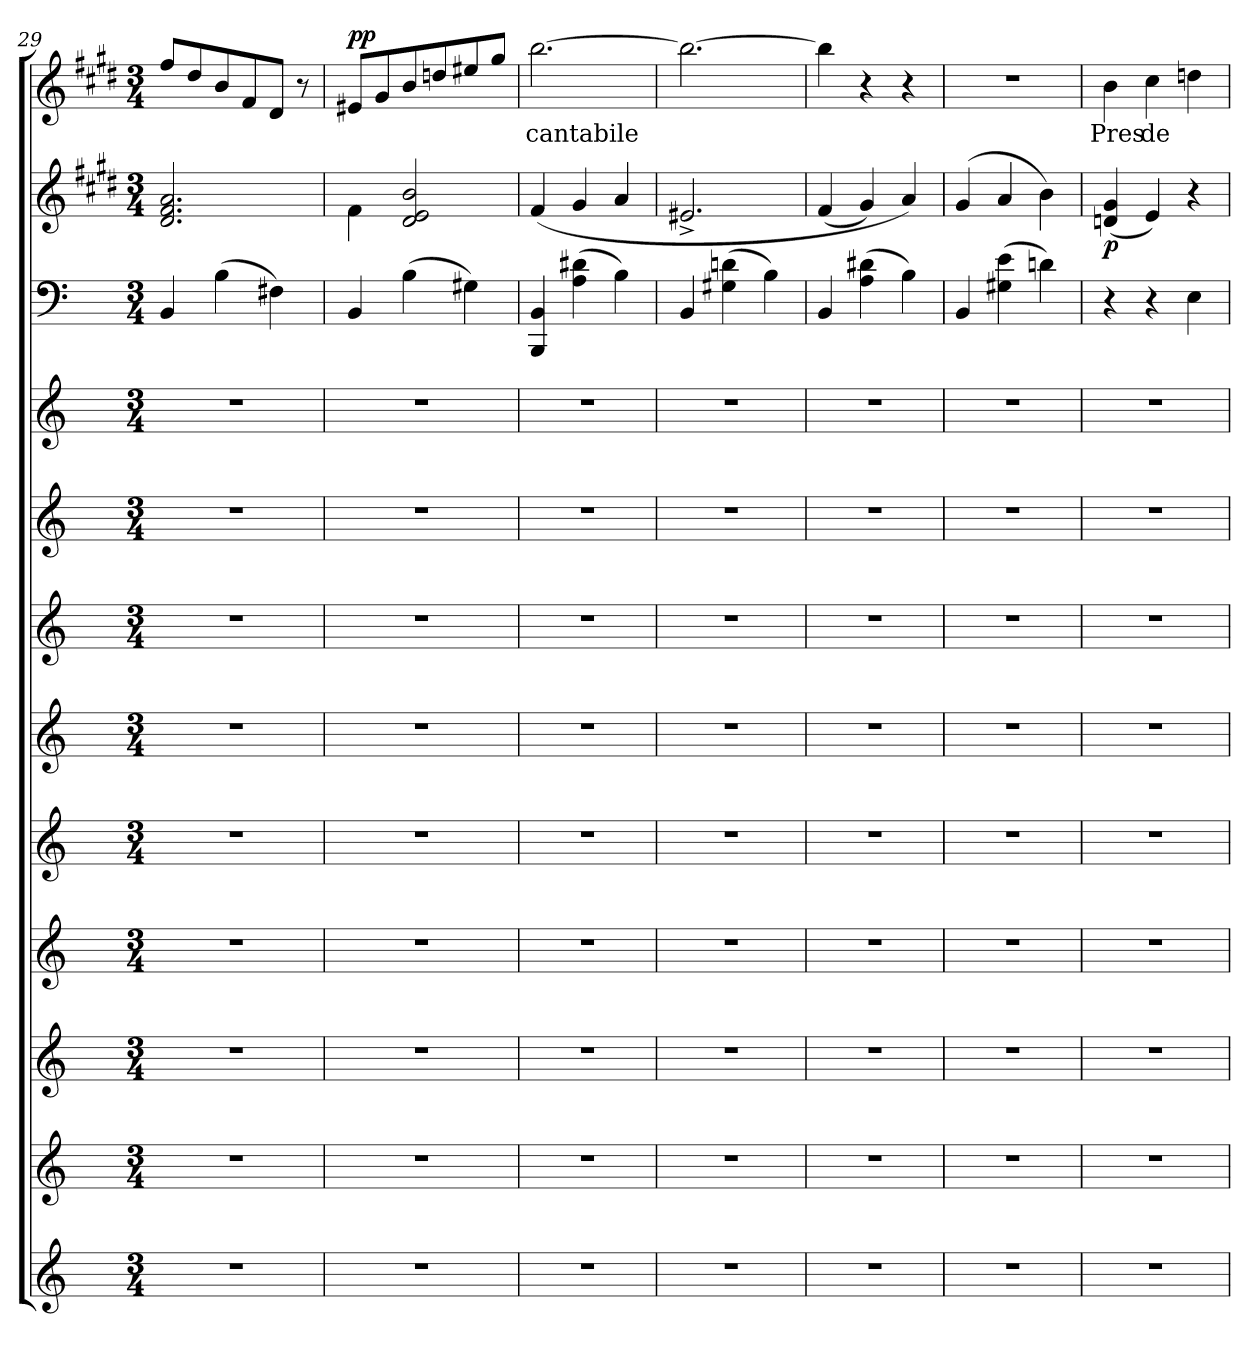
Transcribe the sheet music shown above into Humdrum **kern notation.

**kern	**kern	**kern	**kern	**kern	**kern	**kern	**kern	**kern	**kern	**kern	**dynam	**kern	**text	**dynam
*part12	*part11	*part10	*part9	*part8	*part7	*part6	*part5	*part4	*part3	*part2	*part2	*part1	*part1	*part1
*staff12	*staff11	*staff10	*staff9	*staff8	*staff7	*staff6	*staff5	*staff4	*staff3	*staff2	*staff2	*staff1	*staff1	*staff1
*clefG2	*clefG2	*clefG2	*clefG2	*clefG2	*clefG2	*clefG2	*clefG2	*clefG2	*clefF4	*clefG2	*	*clefG2	*	*
*k[]	*k[]	*k[]	*k[]	*k[]	*k[]	*k[]	*k[]	*k[]	*k[]	*k[f#c#g#d#]	*	*k[f#c#g#d#]	*	*
*C:	*C:	*C:	*C:	*C:	*C:	*C:	*C:	*C:	*C:	*E:	*	*E:	*	*
*M3/4	*M3/4	*M3/4	*M3/4	*M3/4	*M3/4	*M3/4	*M3/4	*M3/4	*M3/4	*M3/4	*	*M3/4	*	*
=29	=29	=29	=29	=29	=29	=29	=29	=29	=29	=29	=29	=29	=29	=29
2.r	2.r	2.r	2.r	2.r	2.r	2.r	2.r	2.r	4BB/	2.d#/ 2.f#/ 2.a/	.	8ff#/L	.	.
.	.	.	.	.	.	.	.	.	.	.	.	8dd#/	.	.
.	.	.	.	.	.	.	.	.	(4B\	.	.	8b/	.	.
.	.	.	.	.	.	.	.	.	.	.	.	8f#/	.	.
.	.	.	.	.	.	.	.	.	4F#\)	.	.	8d#/J	.	.
.	.	.	.	.	.	.	.	.	.	.	.	8r	.	.
=30	=30	=30	=30	=30	=30	=30	=30	=30	=30	=30	=30	=30	=30	=30
2.r	2.r	2.r	2.r	2.r	2.r	2.r	2.r	2.r	4BB/	4f#\	.	8e#X/L	.	pp
.	.	.	.	.	.	.	.	.	.	.	.	8g#/	.	.
.	.	.	.	.	.	.	.	.	(4B\	2d#/ 2e/ 2b/	.	8b/	.	.
.	.	.	.	.	.	.	.	.	.	.	.	8ddn/	.	.
.	.	.	.	.	.	.	.	.	4G#\)	.	.	8ee#X/	.	.
.	.	.	.	.	.	.	.	.	.	.	.	8gg#/J	.	.
=31	=31	=31	=31	=31	=31	=31	=31	=31	=31	=31	=31	=31	=31	=31
2.r	2.r	2.r	2.r	2.r	2.r	2.r	2.r	2.r	4BBB/ 4BB/	(4f#/	.	[2.bb\	cantabile	.
.	.	.	.	.	.	.	.	.	(4A\ 4d#\	4g#/	.	.	.	.
.	.	.	.	.	.	.	.	.	4B\)	4a/	.	.	.	.
=32	=32	=32	=32	=32	=32	=32	=32	=32	=32	=32	=32	=32	=32	=32
2.r	2.r	2.r	2.r	2.r	2.r	2.r	2.r	2.r	4BB/	2.e#X^/	.	2.bb\_	.	.
.	.	.	.	.	.	.	.	.	(4G#\ 4dn\	.	.	.	.	.
.	.	.	.	.	.	.	.	.	4B\)	.	.	.	.	.
=33	=33	=33	=33	=33	=33	=33	=33	=33	=33	=33	=33	=33	=33	=33
2.r	2.r	2.r	2.r	2.r	2.r	2.r	2.r	2.r	4BB/	(4f#/	.	4bb\]	.	.
.	.	.	.	.	.	.	.	.	(4A\ 4d#X\	4g#/)	.	4r	.	.
.	.	.	.	.	.	.	.	.	4B\)	4a/)	.	4r	.	.
!!LO:LB:g=z
=34	=34	=34	=34	=34	=34	=34	=34	=34	=34	=34	=34	=34	=34	=34
2.r	2.r	2.r	2.r	2.r	2.r	2.r	2.r	2.r	4BB/	(4g#/	.	2.r	.	.
.	.	.	.	.	.	.	.	.	(4G#\ 4e\	4a/	.	.	.	.
.	.	.	.	.	.	.	.	.	4dn\)	4b\)	.	.	.	.
=35	=35	=35	=35	=35	=35	=35	=35	=35	=35	=35	=35	=35	=35	=35
2.r	2.r	2.r	2.r	2.r	2.r	2.r	2.r	2.r	4r	(4dn/ 4g#/	p	4b\	Pres	.
.	.	.	.	.	.	.	.	.	4r	4e/)	.	4cc#\	de	.
.	.	.	.	.	.	.	.	.	4E\	4r	.	4ddn\	.	.
=	=	=	=	=	=	=	=	=	=	=	=	=	=	=
*-	*-	*-	*-	*-	*-	*-	*-	*-	*-	*-	*-	*-	*-	*-
